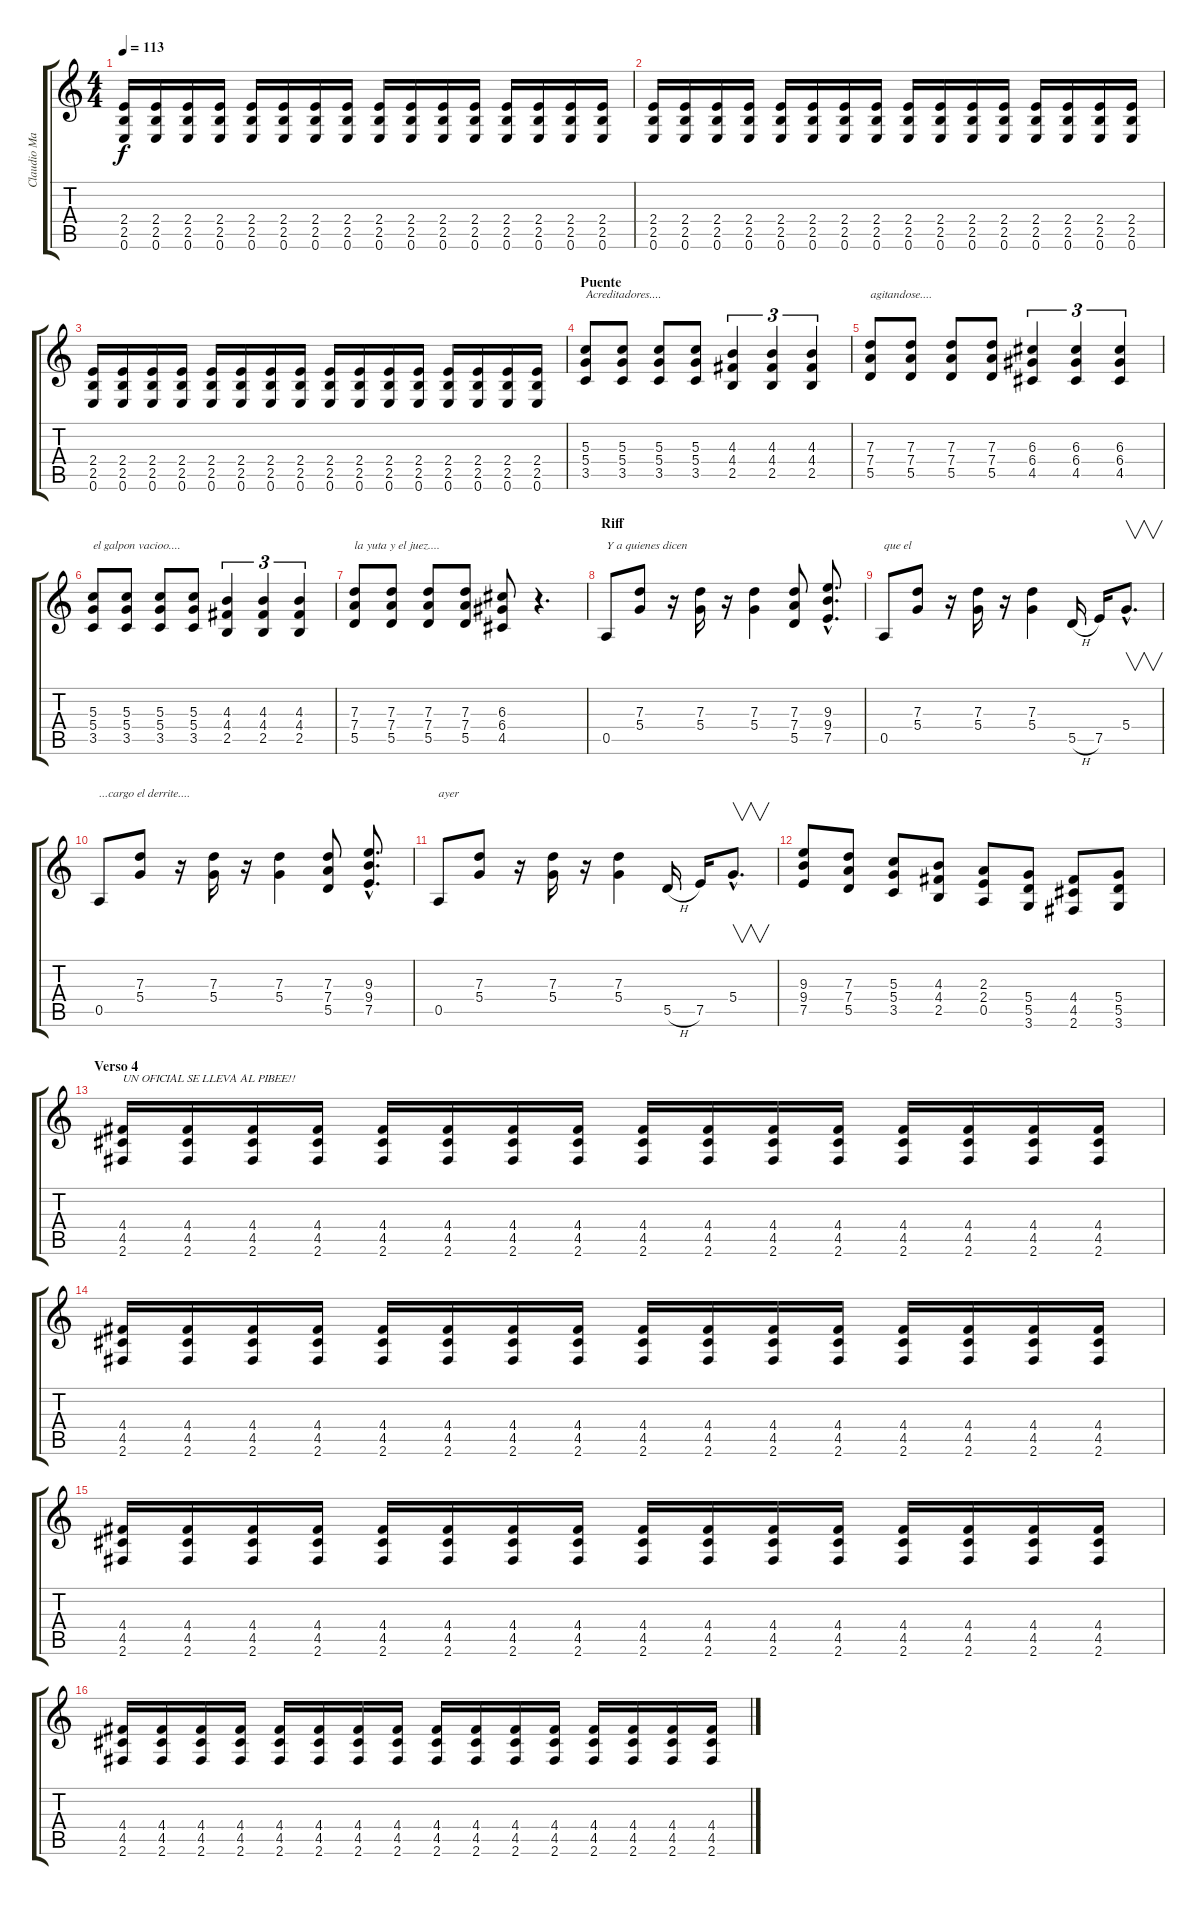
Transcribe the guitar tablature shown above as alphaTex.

\track ("Claudio Marciello (guitarra)" "Claudio Ma") {instrument overdrivenguitar}
\staff {score tabs}
\tuning (E4 B3 G3 D3 A2 E2) {hide}
\ts (4 4)
\tempo 113
\clef g2
\ks c
(2.4 2.5 0.6).16{dy f} (2.4 2.5 0.6).16 (2.4 2.5 0.6).16 (2.4 2.5 0.6).16 (2.4 2.5 0.6).16 (2.4 2.5 0.6).16 (2.4 2.5 0.6).16 (2.4 2.5 0.6).16 (2.4 2.5 0.6).16 (2.4 2.5 0.6).16 (2.4 2.5 0.6).16 (2.4 2.5 0.6).16 (2.4 2.5 0.6).16 (2.4 2.5 0.6).16 (2.4 2.5 0.6).16 (2.4 2.5 0.6).16 |
(2.4 2.5 0.6).16 (2.4 2.5 0.6).16 (2.4 2.5 0.6).16 (2.4 2.5 0.6).16 (2.4 2.5 0.6).16 (2.4 2.5 0.6).16 (2.4 2.5 0.6).16 (2.4 2.5 0.6).16 (2.4 2.5 0.6).16 (2.4 2.5 0.6).16 (2.4 2.5 0.6).16 (2.4 2.5 0.6).16 (2.4 2.5 0.6).16 (2.4 2.5 0.6).16 (2.4 2.5 0.6).16 (2.4 2.5 0.6).16 |
(2.4 2.5 0.6).16 (2.4 2.5 0.6).16 (2.4 2.5 0.6).16 (2.4 2.5 0.6).16 (2.4 2.5 0.6).16 (2.4 2.5 0.6).16 (2.4 2.5 0.6).16 (2.4 2.5 0.6).16 (2.4 2.5 0.6).16 (2.4 2.5 0.6).16 (2.4 2.5 0.6).16 (2.4 2.5 0.6).16 (2.4 2.5 0.6).16 (2.4 2.5 0.6).16 (2.4 2.5 0.6).16 (2.4 2.5 0.6).16 |
\section ("" "Puente")
(5.3 5.4 3.5).8{txt "Acreditadores...."} (5.3 5.4 3.5).8 (5.3 5.4 3.5).8 (5.3 5.4 3.5).8 (4.3 4.4 2.5).4{tu (3 2)} (4.3 4.4 2.5).4{tu (3 2)} (4.3 4.4 2.5).4{tu (3 2)} |
(7.3 7.4 5.5).8{txt "agitandose...."} (7.3 7.4 5.5).8 (7.3 7.4 5.5).8 (7.3 7.4 5.5).8 (6.3 6.4 4.5).4{tu (3 2)} (6.3 6.4 4.5).4{tu (3 2)} (6.3 6.4 4.5).4{tu (3 2)} |
(5.3 5.4 3.5).8{txt "el galpon vacioo...."} (5.3 5.4 3.5).8 (5.3 5.4 3.5).8 (5.3 5.4 3.5).8 (4.3 4.4 2.5).4{tu (3 2)} (4.3 4.4 2.5).4{tu (3 2)} (4.3 4.4 2.5).4{tu (3 2)} |
(7.3 7.4 5.5).8{txt "la yuta y el juez...."} (7.3 7.4 5.5).8 (7.3 7.4 5.5).8 (7.3 7.4 5.5).8 (6.3 6.4 4.5).8 r.4{d} |
\section ("" "Riff")
0.5.8{txt "Y a quienes dicen"} (7.3 5.4).8 r.16 (7.3 5.4).16 r.16 (7.3 5.4).4 (7.3 7.4 5.5).8 (9.3{hac} 9.4{hac} 7.5{hac}).8{d} |
0.5.8{txt "que el"} (7.3 5.4).8 r.16 (7.3 5.4).16 r.16 (7.3 5.4).4 5.5{h}.16 7.5.16 5.4{hac}.8{v d} |
0.5.8{txt "...cargo el derrite...."} (7.3 5.4).8 r.16 (7.3 5.4).16 r.16 (7.3 5.4).4 (7.3 7.4 5.5).8 (9.3{hac} 9.4{hac} 7.5{hac}).8{d} |
0.5.8{txt "ayer"} (7.3 5.4).8 r.16 (7.3 5.4).16 r.16 (7.3 5.4).4 5.5{h}.16 7.5.16 5.4{hac}.8{v d} |
(9.3 9.4 7.5).8 (7.3 7.4 5.5).8 (5.3 5.4 3.5).8 (4.3 4.4 2.5).8 (2.3 2.4 0.5).8 (5.4 5.5 3.6).8 (4.4 4.5 2.6).8 (5.4 5.5 3.6).8 |
\section ("" "Verso 4")
(4.4 4.5 2.6).16{txt "UN OFICIAL SE LLEVA AL PIBEE!!"} (4.4 4.5 2.6).16 (4.4 4.5 2.6).16 (4.4 4.5 2.6).16 (4.4 4.5 2.6).16 (4.4 4.5 2.6).16 (4.4 4.5 2.6).16 (4.4 4.5 2.6).16 (4.4 4.5 2.6).16 (4.4 4.5 2.6).16 (4.4 4.5 2.6).16 (4.4 4.5 2.6).16 (4.4 4.5 2.6).16 (4.4 4.5 2.6).16 (4.4 4.5 2.6).16 (4.4 4.5 2.6).16 |
(4.4 4.5 2.6).16 (4.4 4.5 2.6).16 (4.4 4.5 2.6).16 (4.4 4.5 2.6).16 (4.4 4.5 2.6).16 (4.4 4.5 2.6).16 (4.4 4.5 2.6).16 (4.4 4.5 2.6).16 (4.4 4.5 2.6).16 (4.4 4.5 2.6).16 (4.4 4.5 2.6).16 (4.4 4.5 2.6).16 (4.4 4.5 2.6).16 (4.4 4.5 2.6).16 (4.4 4.5 2.6).16 (4.4 4.5 2.6).16 |
(4.4 4.5 2.6).16 (4.4 4.5 2.6).16 (4.4 4.5 2.6).16 (4.4 4.5 2.6).16 (4.4 4.5 2.6).16 (4.4 4.5 2.6).16 (4.4 4.5 2.6).16 (4.4 4.5 2.6).16 (4.4 4.5 2.6).16 (4.4 4.5 2.6).16 (4.4 4.5 2.6).16 (4.4 4.5 2.6).16 (4.4 4.5 2.6).16 (4.4 4.5 2.6).16 (4.4 4.5 2.6).16 (4.4 4.5 2.6).16 |
(4.4 4.5 2.6).16 (4.4 4.5 2.6).16 (4.4 4.5 2.6).16 (4.4 4.5 2.6).16 (4.4 4.5 2.6).16 (4.4 4.5 2.6).16 (4.4 4.5 2.6).16 (4.4 4.5 2.6).16 (4.4 4.5 2.6).16 (4.4 4.5 2.6).16 (4.4 4.5 2.6).16 (4.4 4.5 2.6).16 (4.4 4.5 2.6).16 (4.4 4.5 2.6).16 (4.4 4.5 2.6).16 (4.4 4.5 2.6).16
